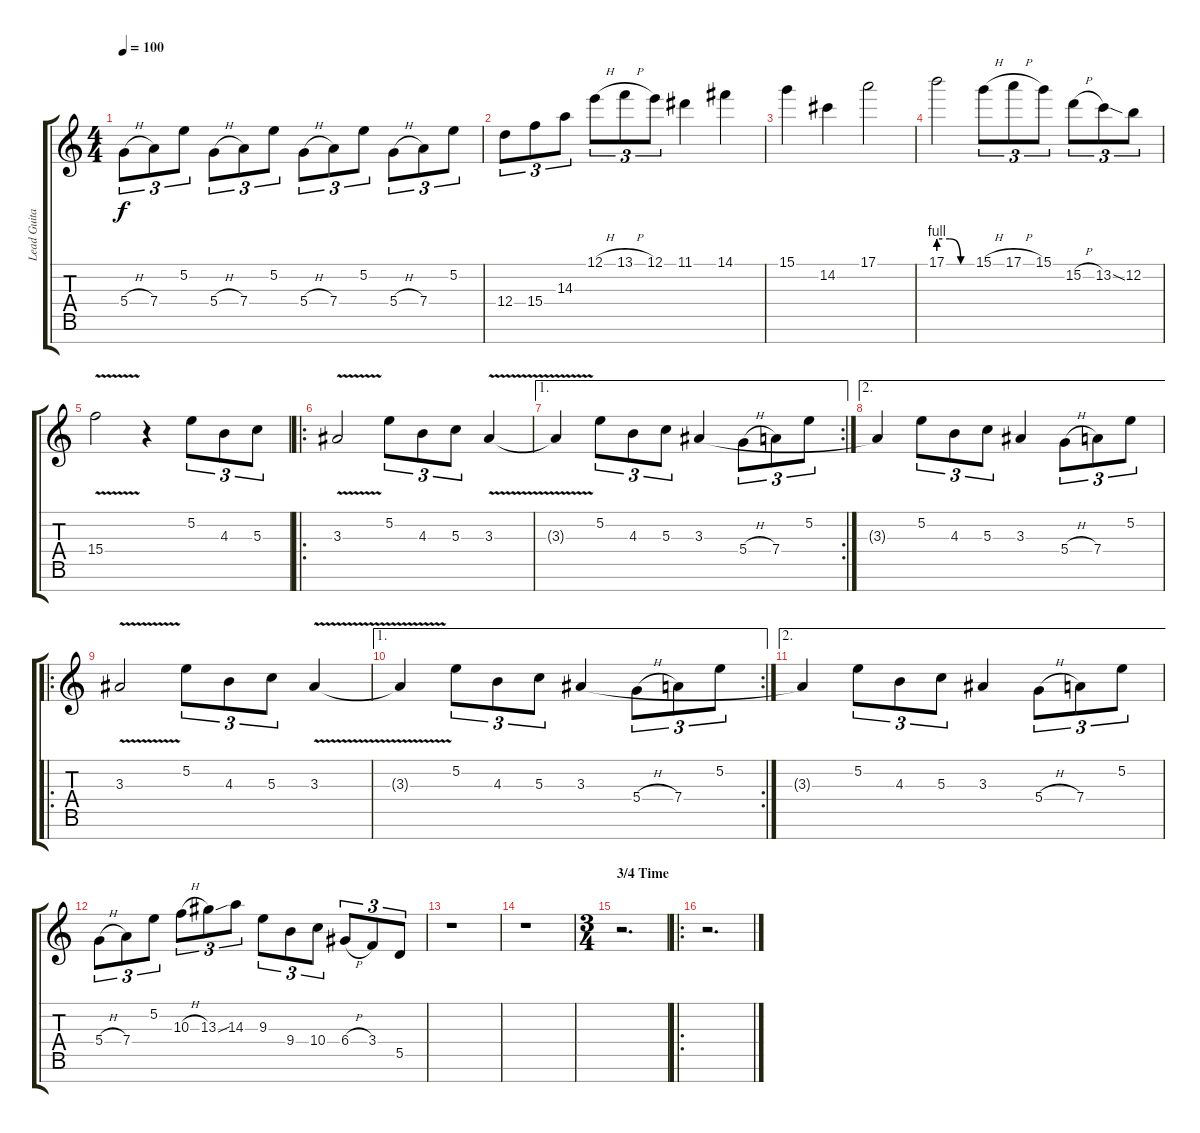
\track ("Lead Guitar" "Lead Guita") {instrument overdrivenguitar}
\staff {score tabs}
\tuning (E4 B3 G3 D3 A2 E2 B1) {hide}
\ts (4 4)
\tempo 100
\clef g2
\ks c
5.4{h}.8{tu (3 2) dy f} 7.4.8{tu (3 2)} 5.2.8{tu (3 2)} 5.4{h}.8{tu (3 2)} 7.4.8{tu (3 2)} 5.2.8{tu (3 2)} 5.4{h}.8{tu (3 2)} 7.4.8{tu (3 2)} 5.2.8{tu (3 2)} 5.4{h}.8{tu (3 2)} 7.4.8{tu (3 2)} 5.2.8{tu (3 2)} |
12.4.8{tu (3 2)} 15.4.8{tu (3 2)} 14.3.8{tu (3 2)} 12.1{h}.8{tu (3 2)} 13.1{h}.8{tu (3 2)} 12.1.8{tu (3 2)} 11.1.4 14.1.4 |
15.1.4 14.2.4 17.1.2 |
17.1{be (custom 0 4 20 4 40 0 60 0)}.2 15.1{h}.8{tu (3 2)} 17.1{h}.8{tu (3 2)} 15.1.8{tu (3 2)} 15.2{h}.8{tu (3 2)} 13.2{sod}.8{tu (3 2)} 12.2.8{tu (3 2)} |
15.4{v}.2 r.4 5.2.8{tu (3 2)} 4.3.8{tu (3 2)} 5.3.8{tu (3 2)} |
\ro
3.3{v}.2 5.2.8{tu (3 2)} 4.3.8{tu (3 2)} 5.3.8{tu (3 2)} 3.3{v}.4 |
\ae 1
\rc 2
3.3{t}.4 5.2.8{tu (3 2)} 4.3.8{tu (3 2)} 5.3.8{tu (3 2)} 3.3.4 5.4{h}.8{tu (3 2)} 7.4.8{tu (3 2)} 5.2.8{tu (3 2)} |
\ae 2
3.3{t}.4 5.2.8{tu (3 2)} 4.3.8{tu (3 2)} 5.3.8{tu (3 2)} 3.3.4 5.4{h}.8{tu (3 2)} 7.4.8{tu (3 2)} 5.2.8{tu (3 2)} |
\ro
3.3{v}.2 5.2.8{tu (3 2)} 4.3.8{tu (3 2)} 5.3.8{tu (3 2)} 3.3{v}.4 |
\ae 1
\rc 2
3.3{t}.4 5.2.8{tu (3 2)} 4.3.8{tu (3 2)} 5.3.8{tu (3 2)} 3.3.4 5.4{h}.8{tu (3 2)} 7.4.8{tu (3 2)} 5.2.8{tu (3 2)} |
\ae 2
3.3{t}.4 5.2.8{tu (3 2)} 4.3.8{tu (3 2)} 5.3.8{tu (3 2)} 3.3.4 5.4{h}.8{tu (3 2)} 7.4.8{tu (3 2)} 5.2.8{tu (3 2)} |
5.4{h}.8{tu (3 2)} 7.4.8{tu (3 2)} 5.2.8{tu (3 2)} 10.3{h}.8{tu (3 2)} 13.3{sou}.8{tu (3 2)} 14.3.8{tu (3 2)} 9.3.8{tu (3 2)} 9.4.8{tu (3 2)} 10.4.8{tu (3 2)} 6.4{h}.8{tu (3 2)} 3.4.8{tu (3 2)} 5.5.8{tu (3 2)} |
r.1 |
r.1 |
\ts (3 4)
\section ("" "3/4 Time")
r.2{d} |
\ro
r.2{d}
